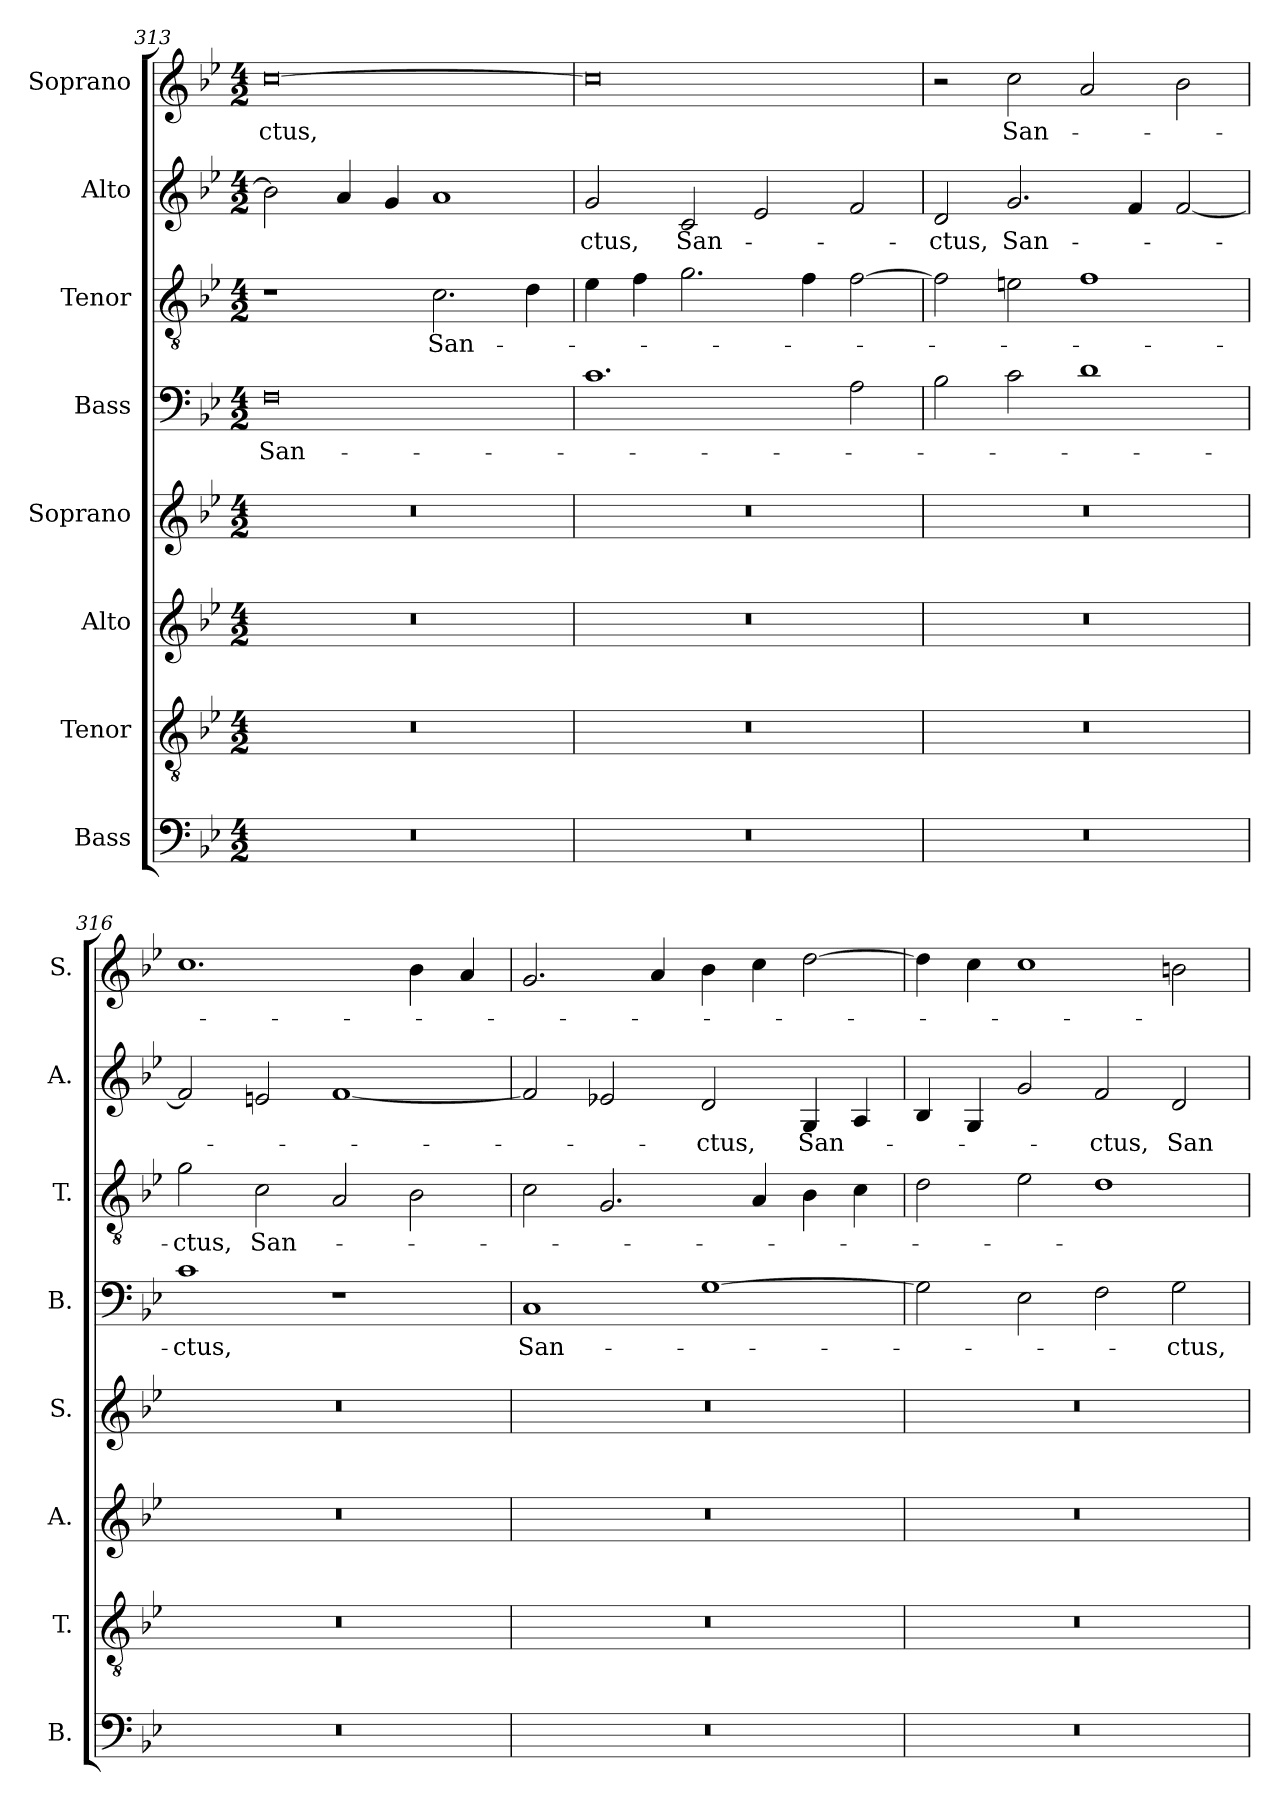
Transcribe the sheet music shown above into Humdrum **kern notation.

**kern	**kern	**kern	**kern	**kern	**text	**kern	**text	**kern	**text	**kern	**text
*part8	*part7	*part6	*part5	*part4	*part4	*part3	*part3	*part2	*part2	*part1	*part1
*staff8	*staff7	*staff6	*staff5	*staff4	*staff4	*staff3	*staff3	*staff2	*staff2	*staff1	*staff1
*I"Bass	*I"Tenor	*I"Alto	*I"Soprano	*I"Bass	*	*I"Tenor	*	*I"Alto	*	*I"Soprano	*
*I'B.	*I'T.	*I'A.	*I'S.	*I'B.	*	*I'T.	*	*I'A.	*	*I'S.	*
*clefF4	*clefGv2	*clefG2	*clefG2	*clefF4	*	*clefGv2	*	*clefG2	*	*clefG2	*
*	*ITrd7c12	*	*	*	*	*ITrd7c12	*	*	*	*	*
*k[b-e-]	*k[b-e-]	*k[b-e-]	*k[b-e-]	*k[b-e-]	*	*k[b-e-]	*	*k[b-e-]	*	*k[b-e-]	*
*B-:	*B-:	*B-:	*B-:	*B-:	*	*B-:	*	*B-:	*	*B-:	*
*M4/2	*M4/2	*M4/2	*M4/2	*M4/2	*	*M4/2	*	*M4/2	*	*M4/2	*
=313	=313	=313	=313	=313	=313	=313	=313	=313	=313	=313	=313
!LO:N:vis=1	!LO:N:vis=1	!LO:N:vis=1	!LO:N:vis=1	!	!	!	!	!	!	!	!
!	!	!	!	!	!LO:LY:b:color=#000000	!	!	!	!	!	!
!	!	!	!	!	!	!	!	!	!	!	!LO:LY:b:color=#000000
0r	0r	0r	0r	0Fi	San-	1r	.	2b-i\]	.	[0cci	-ctus,
.	.	.	.	.	.	.	.	4ai/	.	.	.
.	.	.	.	.	.	.	.	4gi/	.	.	.
!	!	!	!	!	!	!	!LO:LY:b:color=#000000	!	!	!	!
.	.	.	.	.	.	2.Ci\	San-	1ai	.	.	.
.	.	.	.	.	.	4Di\	.	.	.	.	.
!!LO:LB:g=z
=314	=314	=314	=314	=314	=314	=314	=314	=314	=314	=314	=314
!LO:N:vis=1	!LO:N:vis=1	!LO:N:vis=1	!LO:N:vis=1	!	!	!	!	!	!	!	!
!	!	!	!	!	!	!	!	!	!LO:LY:b:color=#000000	!	!
0r	0r	0r	0r	1.ci	.	4E-i\	.	2gi/	-ctus,	0cci]	.
.	.	.	.	.	.	4Fi\	.	.	.	.	.
!	!	!	!	!	!	!	!	!	!LO:LY:b:color=#000000	!	!
.	.	.	.	.	.	2.Gi\	.	2ci/	San-	.	.
.	.	.	.	.	.	.	.	2e-i/	.	.	.
.	.	.	.	.	.	4Fi\	.	.	.	.	.
.	.	.	.	2Ai\	.	[2Fi\	.	2fi/	.	.	.
=315	=315	=315	=315	=315	=315	=315	=315	=315	=315	=315	=315
!LO:N:vis=1	!LO:N:vis=1	!LO:N:vis=1	!LO:N:vis=1	!	!	!	!	!	!	!	!
!	!	!	!	!	!	!	!	!	!LO:LY:b:color=#000000	!	!
0r	0r	0r	0r	2B-i\	.	2Fi\]	.	2di/	-ctus,	2r	.
!	!	!	!	!	!	!	!	!	!LO:LY:b:color=#000000	!	!
!	!	!	!	!	!	!	!	!	!	!	!LO:LY:b:color=#000000
.	.	.	.	2ci\	.	2Eni\	.	2.gi/	San-	2cci\	San-
.	.	.	.	1di	.	1Fi	.	.	.	2ai/	.
.	.	.	.	.	.	.	.	4fi/	.	.	.
.	.	.	.	.	.	.	.	[2fi/	.	2b-i\	.
=316	=316	=316	=316	=316	=316	=316	=316	=316	=316	=316	=316
!LO:N:vis=1	!LO:N:vis=1	!LO:N:vis=1	!LO:N:vis=1	!	!	!	!	!	!	!	!
!	!	!	!	!	!LO:LY:b:color=#000000	!	!	!	!	!	!
!	!	!	!	!	!	!	!LO:LY:b:color=#000000	!	!	!	!
0r	0r	0r	0r	1ci	-ctus,	2Gi\	-ctus,	2fi/]	.	1.cci	.
!	!	!	!	!	!	!	!LO:LY:b:color=#000000	!	!	!	!
.	.	.	.	.	.	2Ci\	San-	2eni/	.	.	.
.	.	.	.	1r	.	2AAi/	.	[1fi	.	.	.
.	.	.	.	.	.	2BB-i\	.	.	.	4b-i\	.
.	.	.	.	.	.	.	.	.	.	4ai/	.
=317	=317	=317	=317	=317	=317	=317	=317	=317	=317	=317	=317
!LO:N:vis=1	!LO:N:vis=1	!LO:N:vis=1	!LO:N:vis=1	!	!	!	!	!	!	!	!
!	!	!	!	!	!LO:LY:b:color=#000000	!	!	!	!	!	!
0r	0r	0r	0r	1Ci	San-	2Ci\	.	2fi/]	.	2.gi/	.
.	.	.	.	.	.	2.GGi/	.	2e-Xi/	.	.	.
.	.	.	.	.	.	.	.	.	.	4ai/	.
!	!	!	!	!	!	!	!	!	!LO:LY:b:color=#000000	!	!
.	.	.	.	[1Gi	.	.	.	2di/	-ctus,	4b-i\	.
.	.	.	.	.	.	4AAi/	.	.	.	4cci\	.
!	!	!	!	!	!	!	!	!	!LO:LY:b:color=#000000	!	!
.	.	.	.	.	.	4BB-i\	.	4Gi/	San-	[2ddi\	.
.	.	.	.	.	.	4Ci\	.	4Ai/	.	.	.
=318	=318	=318	=318	=318	=318	=318	=318	=318	=318	=318	=318
!LO:N:vis=1	!LO:N:vis=1	!LO:N:vis=1	!LO:N:vis=1	!	!	!	!	!	!	!	!
0r	0r	0r	0r	2Gi\]	.	2Di\	.	4B-i/	.	4ddi\]	.
.	.	.	.	.	.	.	.	4Gi/	.	4cci\	.
.	.	.	.	2E-i\	.	2E-i\	.	2gi/	.	1cci	.
!	!	!	!	!	!	!	!	!	!LO:LY:b:color=#000000	!	!
.	.	.	.	2Fi\	.	1Di	.	2fi/	-ctus,	.	.
!	!	!	!	!	!LO:LY:b:color=#000000	!	!	!	!	!	!
!	!	!	!	!	!	!	!	!	!LO:LY:b:color=#000000	!	!
.	.	.	.	2Gi\	-ctus,	.	.	2di/	San-	2bni\	.
=	=	=	=	=	=	=	=	=	=	=	=
*-	*-	*-	*-	*-	*-	*-	*-	*-	*-	*-	*-
